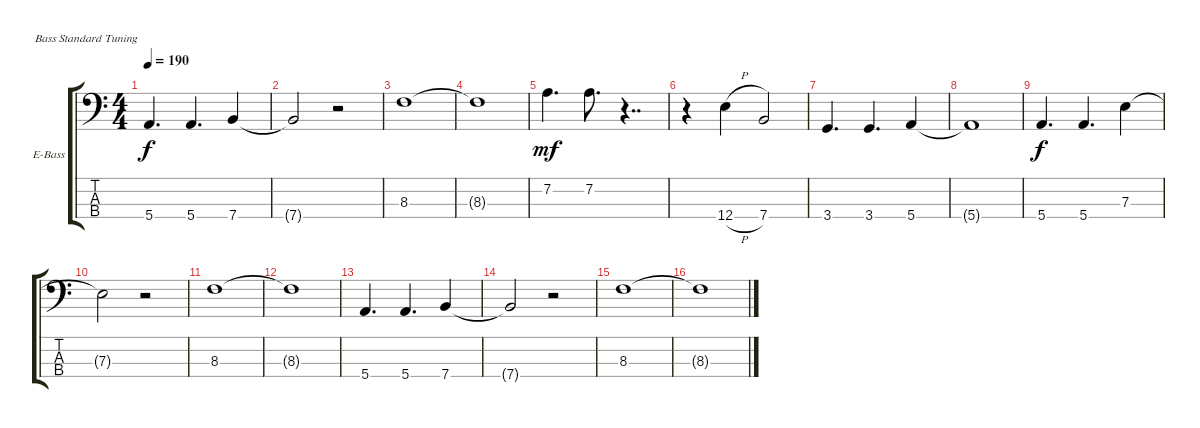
\defaultSystemsLayout 4
\bracketExtendMode groupsimilarinstruments
\firstSystemTrackNameOrientation horizontal
\otherSystemsTrackNameOrientation horizontal
\track ("Electric Bass" "E-Bass") {instrument electricbassfinger}
\staff {score tabs}
\tuning (G2 D2 A1 E1)
\ts (4 4)
\tempo 190
\clef f4
\scale
0.333333
\ks c
5.4.4{d dy f} 5.4.4{d} 7.4.4 |
\scale
0.333333 7.4{t}.2 r.2 |
\scale
0.333333 8.3.1 |
\scale
0.333333 8.3{t}.1 |
\scale
0.333333 7.2.4{d dy mf} 7.2.8{d} r.4{dd} |
\scale
0.333333 r.4 12.4{h}.4 7.4.2 |
\scale
0.333333 3.4.4{d} 3.4.4{d} 5.4.4 |
\scale
0.333333 5.4{t}.1 |
\scale
0.333333 5.4.4{d dy f} 5.4.4{d} 7.3.4 |
\scale
0.333333 7.3{t}.2 r.2 |
\scale
0.333333 8.3.1 |
\scale
0.333333 8.3{t}.1 |
\scale
0.333333 5.4.4{d} 5.4.4{d} 7.4.4 |
\scale
0.333333 7.4{t}.2 r.2 |
\scale
0.333333 8.3.1 |
\scale
0.333333 8.3{t}.1
